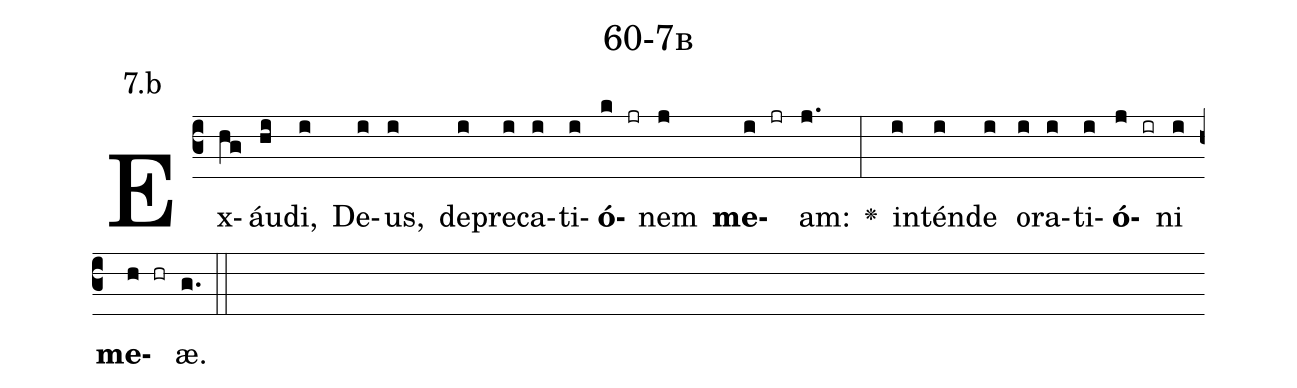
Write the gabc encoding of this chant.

name: 60-7b;
annotation: 7.b;
%%
(c3)Ex(hg)áu(hi)di,(i) De(i)us,(i) de(i)pre(i)ca(i)ti(i)<b>ó</b>(k jr)nem(j) <b>me</b>(i jr)am:(j.) <v>\greheightstar</v>(:) in(i)tén(i)de(i) o(i)ra(i)ti(i)<b>ó</b>(j ir)ni(i) <b>me</b>(h hr)æ.(g.) (::)


%E(i) u(i) o(j) u(i) a(h) e.(g.) (::)
